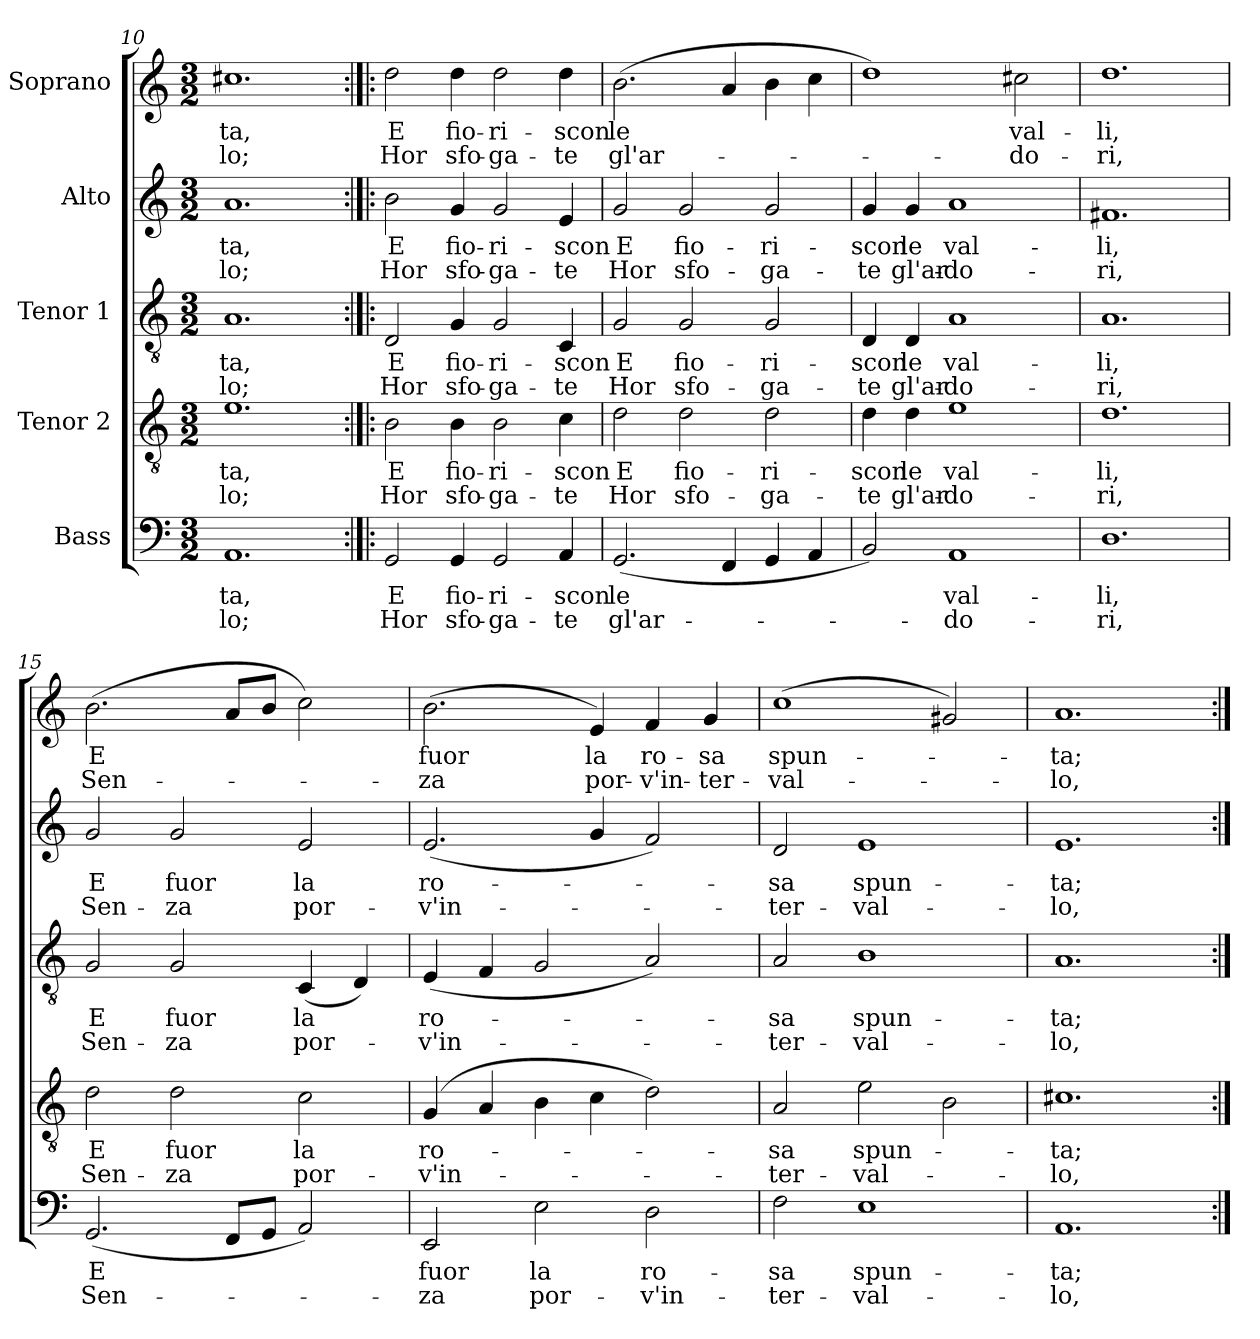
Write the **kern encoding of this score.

**kern	**text	**text	**kern	**text	**text	**kern	**text	**text	**kern	**text	**text	**kern	**text	**text
*part5	*part5	*part5	*part4	*part4	*part4	*part3	*part3	*part3	*part2	*part2	*part2	*part1	*part1	*part1
*staff5	*staff5	*staff5	*staff4	*staff4	*staff4	*staff3	*staff3	*staff3	*staff2	*staff2	*staff2	*staff1	*staff1	*staff1
*I"Bass	*	*	*I"Tenor 2	*	*	*I"Tenor 1	*	*	*I"Alto	*	*	*I"Soprano	*	*
*clefF4	*	*	*clefGv2	*	*	*clefGv2	*	*	*clefG2	*	*	*clefG2	*	*
*k[]	*	*	*k[]	*	*	*k[]	*	*	*k[]	*	*	*k[]	*	*
*C:	*	*	*C:	*	*	*C:	*	*	*C:	*	*	*C:	*	*
*M3/2	*	*	*M3/2	*	*	*M3/2	*	*	*M3/2	*	*	*M3/2	*	*
=10	=10	=10	=10	=10	=10	=10	=10	=10	=10	=10	=10	=10	=10	=10
1.AA	-ta,	-lo;	1.e	-ta,	-lo;	1.A	-ta,	-lo;	1.a	-ta,	-lo;	1.cc#X	-ta,	-lo;
!!LO:LB:g=z
=11:|!|:	=11:|!|:	=11:|!|:	=11:|!|:	=11:|!|:	=11:|!|:	=11:|!|:	=11:|!|:	=11:|!|:	=11:|!|:	=11:|!|:	=11:|!|:	=11:|!|:	=11:|!|:	=11:|!|:
2GG/	E	Hor	2B\	E	Hor	2D/	E	Hor	2b\	E	Hor	2dd\	E	Hor
4GG/	fio-	sfo-	4B\	fio-	sfo-	4G/	fio-	sfo-	4g/	-fio-	sfo-	4dd\	fio-	sfo-
2GG/	-ri-	-ga-	2B\	-ri-	-ga-	2G/	-ri-	-ga-	2g/	-ri-	-ga-	2dd\	-ri-	-ga-
4AA/	-scon	-te	4c\	-scon	-te	4C/	-scon	-te	4e/	scon	-te	4dd\	-scon	-te
=12	=12	=12	=12	=12	=12	=12	=12	=12	=12	=12	=12	=12	=12	=12
(2.GG/	le	gl'ar-	2d\	E	Hor	2G/	E	Hor	2g/	E	Hor	(2.b\	le	gl'ar-
.	.	.	2d\	fio-	sfo-	2G/	fio-	sfo-	2g/	fio-	sfo-	.	.	.
4FF/	.	.	.	.	.	.	.	.	.	.	.	4a/	.	.
4GG/	.	.	2d\	-ri-	-ga-	2G/	-ri-	-ga-	2g/	-ri-	-ga-	4b\	.	.
4AA/	.	.	.	.	.	.	.	.	.	.	.	4cc\	.	.
=13	=13	=13	=13	=13	=13	=13	=13	=13	=13	=13	=13	=13	=13	=13
2BB/)	.	.	4d\	-scon	-te	4D/	-scon	-te	4g/	-scon	-te	1dd)	.	.
.	.	.	4d\	le	gl'ar-	4D/	le	gl'ar-	4g/	le	gl'ar-	.	.	.
1AA	val-	-do-	1e	val-	-do-	1A	val-	-do-	1a	val-	-do-	.	.	.
.	.	.	.	.	.	.	.	.	.	.	.	2cc#X\	val-	-do-
=14	=14	=14	=14	=14	=14	=14	=14	=14	=14	=14	=14	=14	=14	=14
1.D	li,	-ri,	1.d	-li,	-ri,	1.A	-li,	-ri,	1.f#X	li,	-ri,	1.dd	-li,	-ri,
=15	=15	=15	=15	=15	=15	=15	=15	=15	=15	=15	=15	=15	=15	=15
(2.GG/	E	Sen-	2d\	E	Sen-	2G/	E	Sen-	2g/	E	Sen-	(2.b\	E	Sen-
.	.	.	2d\	fuor	-za	2G/	fuor	-za	2g/	fuor	-za	.	.	.
8FF/L	.	.	.	.	.	.	.	.	.	.	.	8a/L	.	.
8GG/J	.	.	.	.	.	.	.	.	.	.	.	8b/J	.	.
2AA/)	.	.	2c\	la	por-	(4C/	la	por-	2e/	la	por-	2cc\)	.	.
.	.	.	.	.	.	4D/)	.	.	.	.	.	.	.	.
!!LO:PB:g=z
=16	=16	=16	=16	=16	=16	=16	=16	=16	=16	=16	=16	=16	=16	=16
2EE/	fuor	-za	(4G/	ro-	-v'in-	(4E/	ro-	-v'in-	(2.e/	ro-	-v'in-	(2.b\	fuor	-za
.	.	.	4A/	.	.	4F/	.	.	.	.	.	.	.	.
2E\	la	por-	4B\	.	.	2G/	.	.	.	.	.	.	.	.
.	.	.	4c\	.	.	.	.	.	4g/	.	.	4e/)	la	por-
2D\	ro-	-v'in-	2d\)	.	.	2A/)	.	.	2f/)	.	.	4f/	ro-	-v'in-
.	.	.	.	.	.	.	.	.	.	.	.	4g/	-sa	-ter-
=17	=17	=17	=17	=17	=17	=17	=17	=17	=17	=17	=17	=17	=17	=17
2F\	-sa	-ter-	2A/	-sa	-ter-	2A/	-sa	-ter-	2d/	-sa	-ter-	(1cc	spun-	-val-
1E	spun-	-val-	2e\	spun-	-val-	1B	spun-	-val-	1e	spun-	-val-	.	.	.
.	.	.	2B\	.	.	.	.	.	.	.	.	2g#X/)	.	.
=18	=18	=18	=18	=18	=18	=18	=18	=18	=18	=18	=18	=18	=18	=18
1.AA	-ta;	-lo,	1.c#X	-ta;	-lo,	1.A	-ta;	-lo,	1.e	-ta;	-lo,	1.a	-ta;	-lo,
=:|!	=:|!	=:|!	=:|!	=:|!	=:|!	=:|!	=:|!	=:|!	=:|!	=:|!	=:|!	=:|!	=:|!	=:|!
*-	*-	*-	*-	*-	*-	*-	*-	*-	*-	*-	*-	*-	*-	*-
